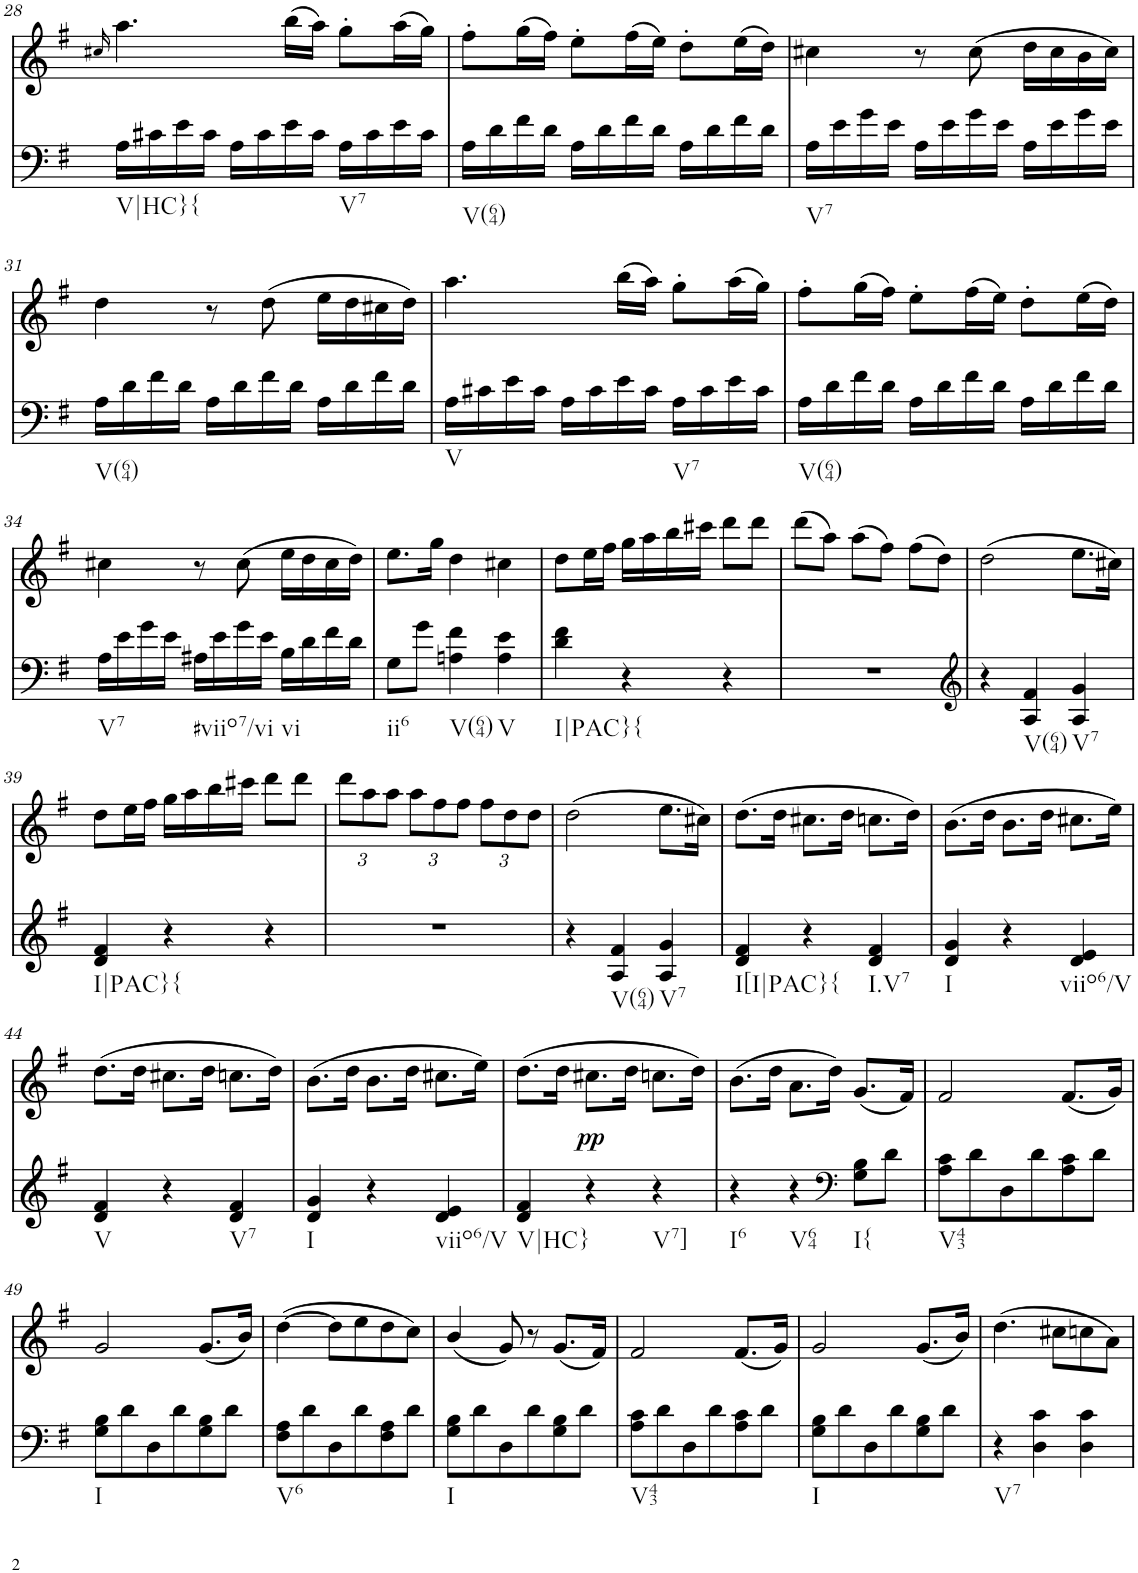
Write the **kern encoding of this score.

**kern	**kern	**text	**dynam
*part2	*part1	*part1	*part1
*staff2	*staff1	*staff1	*staff1
*I"piano	*I"piano	*	*
*I'Pno	*I'Pno	*	*
!!LO:PB:g=z
*clefF4	*clefG2	*	*
*k[f#]	*k[f#]	*	*
*G:	*G:	*	*
*M3/4	*M3/4	*	*
=28	=28	=28	=28
.	16qcc#X/	.	.
!LO:TX:b:t=V|HC}{	!	!	!
!	!	!LO:LY:b	!
16A\LL	4.aa\	f	.
16c#X\	.	.	.
16e\	.	.	.
16c#\JJ	.	.	.
16A\LL	.	.	.
16c#\	.	.	.
16e\	(16bb\LL	.	.
16c#\JJ	16aa\JJ)	.	.
!LO:TX:b:t=V7	!	!	!
16A\LL	8gg'\L	.	.
16c#\	.	.	.
16e\	(16aa\L	.	.
16c#\JJ	16gg\JJ)	.	.
=29	=29	=29	=29
!LO:TX:b:t=V(64)	!	!	!
16A\LL	8ff#'\L	.	.
16d\	.	.	.
16f#\	(16gg\L	.	.
16d\JJ	16ff#\JJ)	.	.
16A\LL	8ee'\L	.	.
16d\	.	.	.
16f#\	(16ff#\L	.	.
16d\JJ	16ee\JJ)	.	.
16A\LL	8dd'\L	.	.
16d\	.	.	.
16f#\	(16ee\L	.	.
16d\JJ	16dd\JJ)	.	.
=30	=30	=30	=30
!LO:TX:b:t=V7	!	!	!
16A\LL	4cc#X\	.	.
16e\	.	.	.
16g\	.	.	.
16e\JJ	.	.	.
16A\LL	8r	.	.
16e\	.	.	.
16g\	(8cc#\	.	.
16e\JJ	.	.	.
16A\LL	16dd\LL	.	.
16e\	16cc#\	.	.
16g\	16b\	.	.
16e\JJ	16cc#\JJ)	.	.
!!LO:LB:g=z
=31	=31	=31	=31
!LO:TX:b:t=V(64)	!	!	!
16A\LL	4dd\	.	.
16d\	.	.	.
16f#\	.	.	.
16d\JJ	.	.	.
16A\LL	8r	.	.
16d\	.	.	.
16f#\	(8dd\	.	.
16d\JJ	.	.	.
16A\LL	16ee\LL	.	.
16d\	16dd\	.	.
16f#\	16cc#X\	.	.
16d\JJ	16dd\JJ)	.	.
=32	=32	=32	=32
!LO:TX:b:t=V	!	!	!
16A\LL	4.aa\	.	.
16c#X\	.	.	.
16e\	.	.	.
16c#\JJ	.	.	.
16A\LL	.	.	.
16c#\	.	.	.
16e\	(16bb\LL	.	.
16c#\JJ	16aa\JJ)	.	.
!LO:TX:b:t=V7	!	!	!
16A\LL	8gg'\L	.	.
16c#\	.	.	.
16e\	(16aa\L	.	.
16c#\JJ	16gg\JJ)	.	.
=33	=33	=33	=33
!LO:TX:b:t=V(64)	!	!	!
16A\LL	8ff#'\L	.	.
16d\	.	.	.
16f#\	(16gg\L	.	.
16d\JJ	16ff#\JJ)	.	.
16A\LL	8ee'\L	.	.
16d\	.	.	.
16f#\	(16ff#\L	.	.
16d\JJ	16ee\JJ)	.	.
16A\LL	8dd'\L	.	.
16d\	.	.	.
16f#\	(16ee\L	.	.
16d\JJ	16dd\JJ)	.	.
!!LO:LB:g=z
=34	=34	=34	=34
!LO:TX:b:t=V7	!	!	!
16A\LL	4cc#X\	.	.
16e\	.	.	.
16g\	.	.	.
16e\JJ	.	.	.
!LO:TX:b:t=#viio7/vi	!	!	!
16A#X\LL	8r	.	.
16e\	.	.	.
16g\	(8cc#\	.	.
16e\JJ	.	.	.
!LO:TX:b:t=vi	!	!	!
16B\LL	16ee\LL	.	.
16d\	16dd\	.	.
16f#\	16cc#\	.	.
16d\JJ	16dd\JJ)	.	.
=35	=35	=35	=35
!LO:TX:b:t=ii6	!	!	!
8G\L	8.ee\L	.	.
8g\J	.	.	.
.	16gg\Jk	.	.
!LO:TX:b:t=V(64)	!	!	!
4An\ 4f#\	4dd\	.	.
!LO:TX:b:t=V	!	!	!
4A\ 4e\	4cc#X\	.	.
=36	=36	=36	=36
!LO:TX:b:t=I|PAC}{	!	!	!
4d\ 4f#\	8dd\L	.	.
.	16ee\L	.	.
.	16ff#\JJ	.	.
4r	16gg\LL	.	.
.	16aa\	.	.
.	16bb\	.	.
.	16ccc#X\JJ	.	.
4r	8ddd\L	.	.
.	8ddd\J	.	.
=37	=37	=37	=37
2.r	(8ddd\L	.	.
.	8aa\J)	.	.
.	(8aa\L	.	.
.	8ff#\J)	.	.
.	(8ff#\L	.	.
.	8dd\J)	.	.
=38	=38	=38	=38
*clefG2	*	*	*
4r	(2dd\	.	.
!LO:TX:b:t=V(64)	!	!	!
4A/ 4f#/	.	.	.
!LO:TX:b:t=V7	!	!	!
4A/ 4g/	8.ee\L	.	.
.	16cc#X\Jk)	.	.
!!LO:LB:g=z
=39	=39	=39	=39
!LO:TX:b:t=I|PAC}{	!	!	!
!	!	!LO:LY:b	!
4d/ 4f#/	8dd\L	p	.
.	16ee\L	.	.
.	16ff#\JJ	.	.
4r	16gg\LL	.	.
.	16aa\	.	.
.	16bb\	.	.
.	16ccc#X\JJ	.	.
4r	8ddd\L	.	.
.	8ddd\J	.	.
=40	=40	=40	=40
*	*Xbrackettup	*	*
!	!	!LO:LY:b	!
2.r	12ddd\L	>	.
.	12aa\	.	.
.	12aa\J	.	.
.	12aa\L	.	.
.	12ff#\	.	.
.	12ff#\J	.	.
.	12ff#\L	.	.
.	12dd\	.	.
.	12dd\J	.	.
=41	=41	=41	=41
!	!	!LO:LY:b	!
4r	(2dd\	p	.
!LO:TX:b:t=V(64)	!	!	!
4A/ 4f#/	.	.	.
!LO:TX:b:t=V7	!	!	!
4A/ 4g/	8.ee\L	.	.
.	16cc#X\Jk)	.	.
=42	=42	=42	=42
!LO:TX:b:t=I[I|PAC}{	!	!	!
4d/ 4f#/	(8.dd\L	.	.
.	16dd\Jk	.	.
4r	8.cc#X\L	.	.
.	16dd\Jk	.	.
!LO:TX:b:t=I.V7	!	!	!
4d/ 4f#/	8.ccn\L	.	.
.	16dd\Jk)	.	.
=43	=43	=43	=43
!LO:TX:b:t=I	!	!	!
4d/ 4g/	(8.b\L	.	.
.	16dd\Jk	.	.
4r	8.b\L	.	.
.	16dd\Jk	.	.
!LO:TX:b:t=viio6/V	!	!	!
4d/ 4e/	8.cc#X\L	.	.
.	16ee\Jk)	.	.
!!LO:LB:g=z
=44	=44	=44	=44
!LO:TX:b:t=V	!	!	!
4d/ 4f#/	(8.dd\L	.	.
.	16dd\Jk	.	.
4r	8.cc#X\L	.	.
.	16dd\Jk	.	.
!LO:TX:b:t=V7	!	!	!
4d/ 4f#/	8.ccn\L	.	.
.	16dd\Jk)	.	.
=45	=45	=45	=45
!LO:TX:b:t=I	!	!	!
4d/ 4g/	(8.b\L	.	.
.	16dd\Jk	.	.
4r	8.b\L	.	.
.	16dd\Jk	.	.
!LO:TX:b:t=viio6/V	!	!	!
4d/ 4e/	8.cc#X\L	.	.
.	16ee\Jk)	.	.
=46	=46	=46	=46
!LO:TX:b:t=V|HC}	!	!	!
4d/ 4f#/	(8.dd\L	.	.
!	!	!LO:LY:b	!
.	16dd\Jk	pp	.
!	!	!	!LO:DY:b
4r	8.cc#X\L	.	pp
.	16dd\Jk	.	.
!LO:TX:b:t=V7]	!	!	!
4r	8.ccn\L	.	.
.	16dd\Jk)	.	.
=47	=47	=47	=47
!LO:TX:b:t=I6	!	!	!
4r	(8.b\L	.	.
.	16dd\Jk	.	.
!LO:TX:b:t=V64	!	!	!
4r	8.a\L	.	.
.	16dd\Jk)	.	.
*clefF4	*	*	*
!LO:TX:b:t=I{	!	!	!
8G\ 8B\L	(8.g/L	.	.
8d\J	.	.	.
.	16f#/Jk)	.	.
=48	=48	=48	=48
!LO:TX:b:t=V43	!	!	!
8A\ 8c\L	2f#/	.	.
8d\	.	.	.
8D\	.	.	.
8d\	.	.	.
8A\ 8c\	(8.f#/L	.	.
8d\J	.	.	.
.	16g/Jk)	.	.
!!LO:LB:g=z
=49	=49	=49	=49
!LO:TX:b:t=I	!	!	!
8G\ 8B\L	2g/	.	.
8d\	.	.	.
8D\	.	.	.
8d\	.	.	.
8G\ 8B\	(8.g/L	.	.
8d\J	.	.	.
.	16b/Jk)	.	.
=50	=50	=50	=50
!LO:TX:b:t=V6	!	!	!
8F#\ 8A\L	([4dd\	.	.
8d\	.	.	.
8D\	8dd\L]	.	.
8d\	8ee\	.	.
8F#\ 8A\	8dd\	.	.
8d\J	8cc\J)	.	.
=51	=51	=51	=51
!LO:TX:b:t=I	!	!	!
8G\ 8B\L	(4b/	.	.
8d\	.	.	.
8D\	8g/)	.	.
8d\	8r	.	.
8G\ 8B\	(8.g/L	.	.
8d\J	.	.	.
.	16f#/Jk)	.	.
=52	=52	=52	=52
!LO:TX:b:t=V43	!	!	!
8A\ 8c\L	2f#/	.	.
8d\	.	.	.
8D\	.	.	.
8d\	.	.	.
8A\ 8c\	(8.f#/L	.	.
8d\J	.	.	.
.	16g/Jk)	.	.
=53	=53	=53	=53
!LO:TX:b:t=I	!	!	!
8G\ 8B\L	2g/	.	.
8d\	.	.	.
8D\	.	.	.
8d\	.	.	.
8G\ 8B\	(8.g/L	.	.
8d\J	.	.	.
.	16b/Jk)	.	.
=54	=54	=54	=54
!LO:TX:b:t=V7	!	!	!
4r	(4.dd\	.	.
4D\ 4c\	.	.	.
.	8cc#X\L	.	.
4D\ 4c\	8ccn\	.	.
.	8a\J)	.	.
=	=	=	=
*-	*-	*-	*-
